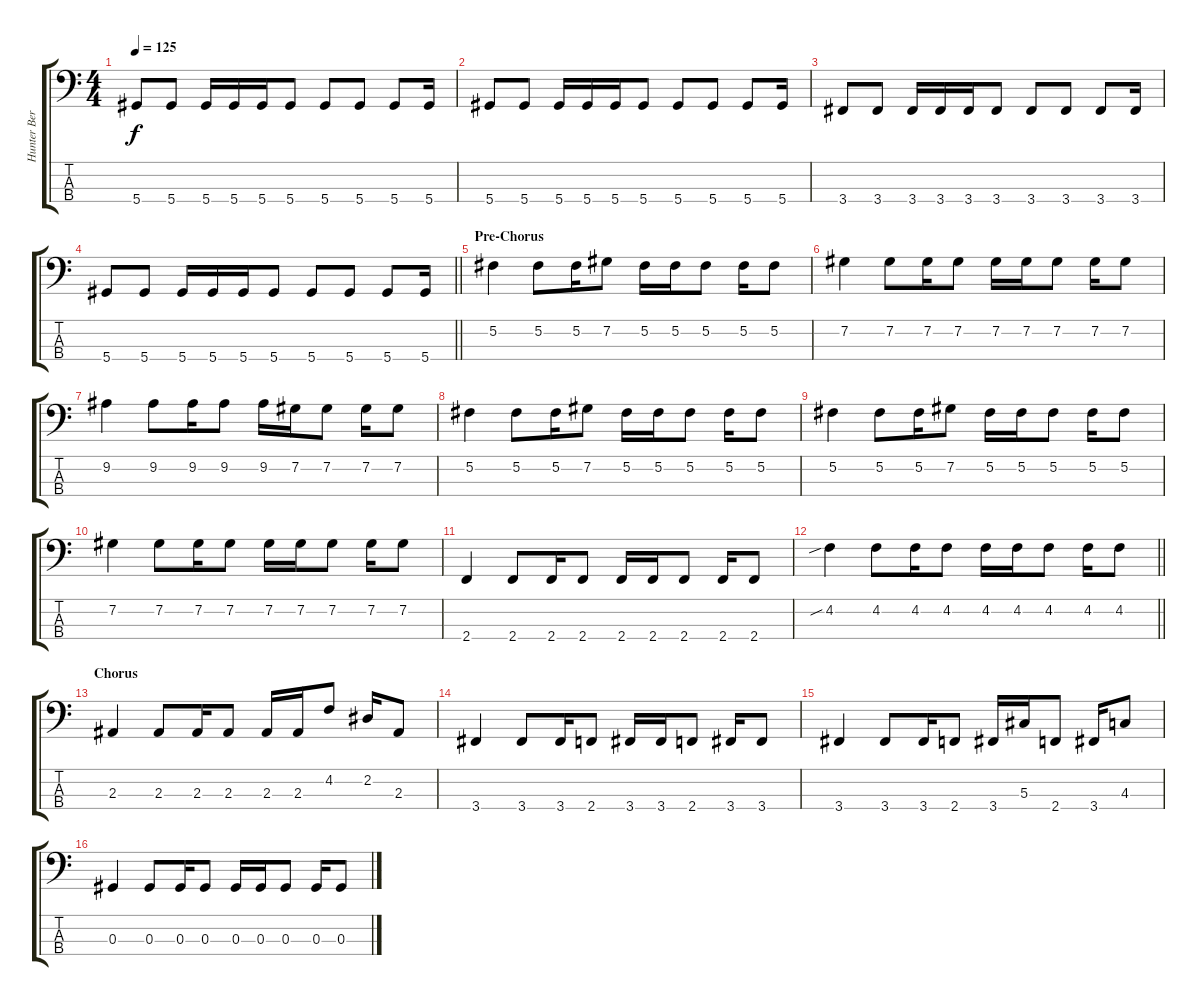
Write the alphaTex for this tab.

\track ("Hunter Bergan" "Hunter Ber") {instrument electricbasspick}
\staff {score tabs}
\tuning (Gb2 Db2 Ab1 Eb1) {hide}
\ts (4 4)
\tempo 125
\clef f4
\ks c
5.4.8{dy f} 5.4.8 5.4.16 5.4.16 5.4.16 5.4.8 5.4.8 5.4.8 5.4.8 5.4.16 |
5.4.8 5.4.8 5.4.16 5.4.16 5.4.16 5.4.8 5.4.8 5.4.8 5.4.8 5.4.16 |
3.4.8 3.4.8 3.4.16 3.4.16 3.4.16 3.4.8 3.4.8 3.4.8 3.4.8 3.4.16 |
\barLineRight lightlight
5.4.8 5.4.8 5.4.16 5.4.16 5.4.16 5.4.8 5.4.8 5.4.8 5.4.8 5.4.16 |
\section ("" "Pre-Chorus")
5.2.4 5.2.8 5.2.16 7.2.8 5.2.16 5.2.16 5.2.8 5.2.16 5.2.8 |
7.2.4 7.2.8 7.2.16 7.2.8 7.2.16 7.2.16 7.2.8 7.2.16 7.2.8 |
9.2.4 9.2.8 9.2.16 9.2.8 9.2.16 7.2.16 7.2.8 7.2.16 7.2.8 |
5.2.4 5.2.8 5.2.16 7.2.8 5.2.16 5.2.16 5.2.8 5.2.16 5.2.8 |
5.2.4 5.2.8 5.2.16 7.2.8 5.2.16 5.2.16 5.2.8 5.2.16 5.2.8 |
7.2.4 7.2.8 7.2.16 7.2.8 7.2.16 7.2.16 7.2.8 7.2.16 7.2.8 |
2.4.4 2.4.8 2.4.16 2.4.8 2.4.16 2.4.16 2.4.8 2.4.16 2.4.8 |
\barLineRight lightlight
4.2{sib}.4 4.2.8 4.2.16 4.2.8 4.2.16 4.2.16 4.2.8 4.2.16 4.2.8 |
\section ("" "Chorus")
2.3.4 2.3.8 2.3.16 2.3.8 2.3.16 2.3.16 4.2.8 2.2.16 2.3.8 |
3.4.4 3.4.8 3.4.16 2.4.8 3.4.16 3.4.16 2.4.8 3.4.16 3.4.8 |
3.4.4 3.4.8 3.4.16 2.4.8 3.4.16 5.3.16 2.4.8 3.4.16 4.3.8 |
0.3.4 0.3.8 0.3.16 0.3.8 0.3.16 0.3.16 0.3.8 0.3.16 0.3.8
